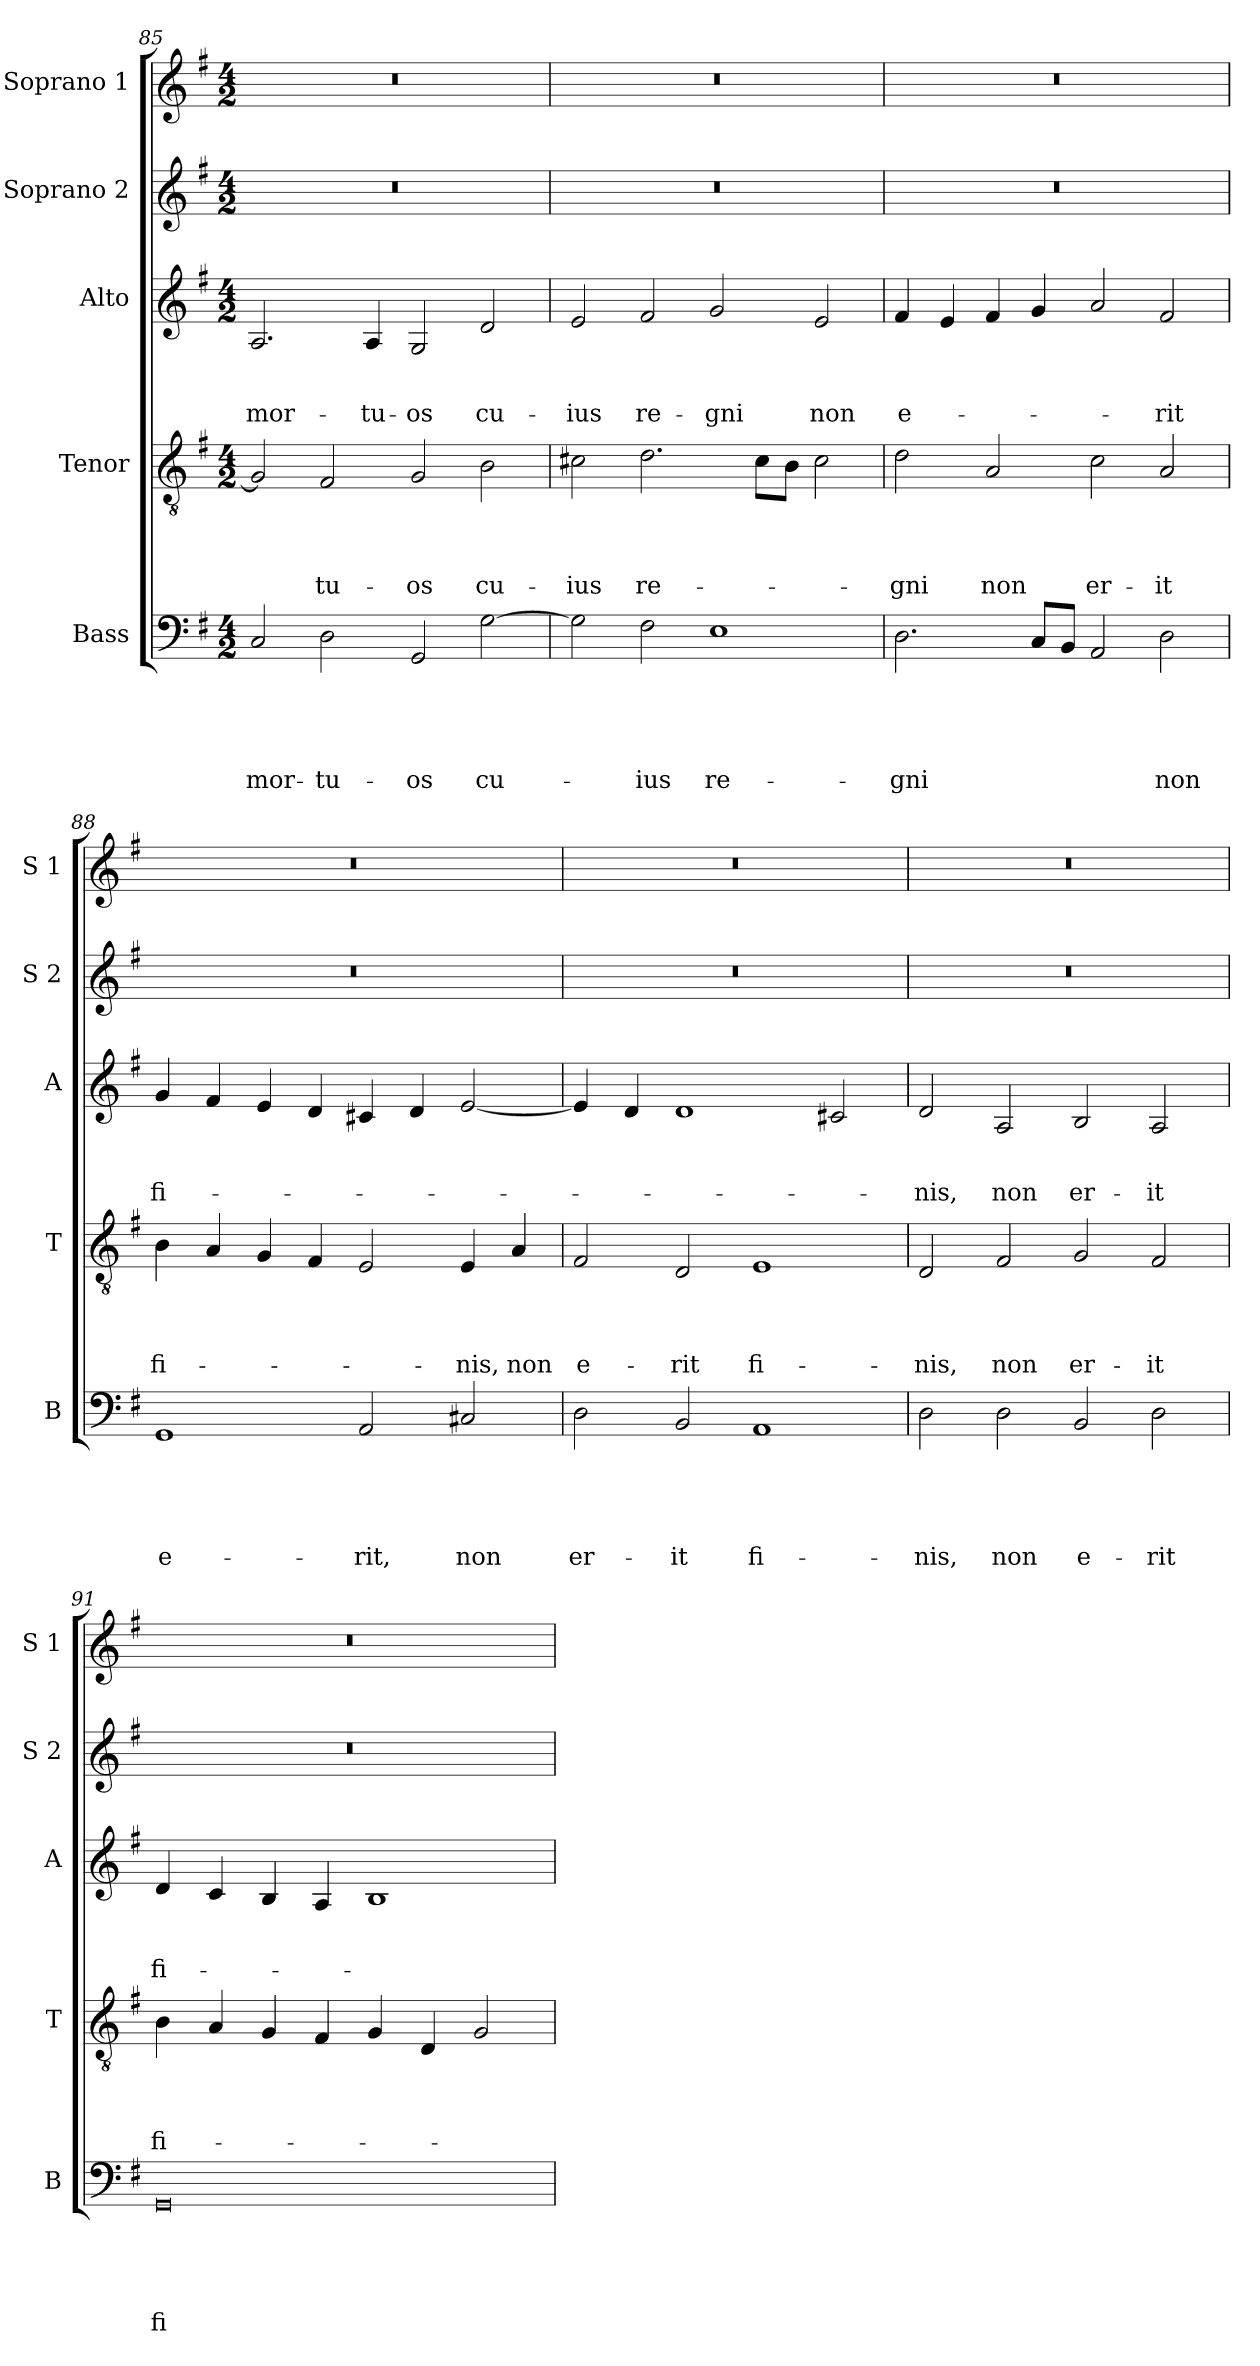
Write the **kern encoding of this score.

**kern	**text	**text	**text	**text	**text	**kern	**text	**text	**text	**text	**kern	**text	**text	**text	**kern	**kern
*part5	*part5	*part5	*part5	*part5	*part5	*part4	*part4	*part4	*part4	*part4	*part3	*part3	*part3	*part3	*part2	*part1
*staff5	*staff5	*staff5	*staff5	*staff5	*staff5	*staff4	*staff4	*staff4	*staff4	*staff4	*staff3	*staff3	*staff3	*staff3	*staff2	*staff1
*I"Bass	*	*	*	*	*	*I"Tenor	*	*	*	*	*I"Alto	*	*	*	*I"Soprano 2	*I"Soprano 1
*I'B	*	*	*	*	*	*I'T	*	*	*	*	*I'A	*	*	*	*I'S 2	*I'S 1
!!LO:LB:g=z
*clefF4	*	*	*	*	*	*clefGv2	*	*	*	*	*clefG2	*	*	*	*clefG2	*clefG2
*k[f#]	*	*	*	*	*	*k[f#]	*	*	*	*	*k[f#]	*	*	*	*k[f#]	*k[f#]
*G:	*	*	*	*	*	*G:	*	*	*	*	*G:	*	*	*	*G:	*G:
*M4/2	*	*	*	*	*	*M4/2	*	*	*	*	*M4/2	*	*	*	*M4/2	*M4/2
=85	=85	=85	=85	=85	=85	=85	=85	=85	=85	=85	=85	=85	=85	=85	=85	=85
!	!	!	!	!	!LO:LY:b	!	!	!	!	!	!	!	!	!LO:LY:b	!	!
2C/	.	.	.	.	mor-	2G/]	.	.	.	.	2.A/	.	.	mor-	0r	0r
!	!	!	!	!	!LO:LY:b	!	!	!	!	!LO:LY:b	!	!	!	!	!	!
2D\	.	.	.	.	-tu-	2F#/	.	.	.	-tu-	.	.	.	.	.	.
!	!	!	!	!	!	!	!	!	!	!	!	!	!	!LO:LY:b	!	!
.	.	.	.	.	.	.	.	.	.	.	4A/	.	.	-tu-	.	.
!	!	!	!	!	!LO:LY:b	!	!	!	!	!LO:LY:b	!	!	!	!LO:LY:b	!	!
2GG/	.	.	.	.	-os	2G/	.	.	.	-os	2G/	.	.	-os	.	.
!	!	!	!	!	!LO:LY:b	!	!	!	!	!LO:LY:b	!	!	!	!LO:LY:b	!	!
[>2G\	.	.	.	.	cu-	2B\	.	.	.	cu-	2d/	.	.	cu-	.	.
=86	=86	=86	=86	=86	=86	=86	=86	=86	=86	=86	=86	=86	=86	=86	=86	=86
!	!	!	!	!	!	!	!	!	!	!LO:LY:b	!	!	!	!LO:LY:b	!	!
2G\]	.	.	.	.	.	2c#X\	.	.	.	-ius	2e/	.	.	-ius	0r	0r
!	!	!	!	!	!LO:LY:b	!	!	!	!	!LO:LY:b	!	!	!	!LO:LY:b	!	!
2F#\	.	.	.	.	-ius	2.d\	.	.	.	re-	2f#/	.	.	re-	.	.
!	!	!	!	!	!LO:LY:b	!	!	!	!	!	!	!	!	!LO:LY:b	!	!
1E	.	.	.	.	re-	.	.	.	.	.	2g/	.	.	-gni	.	.
.	.	.	.	.	.	8c#\L	.	.	.	.	.	.	.	.	.	.
.	.	.	.	.	.	8B\J	.	.	.	.	.	.	.	.	.	.
!	!	!	!	!	!	!	!	!	!	!	!	!	!	!LO:LY:b	!	!
.	.	.	.	.	.	2c#\	.	.	.	.	2e/	.	.	non	.	.
=87	=87	=87	=87	=87	=87	=87	=87	=87	=87	=87	=87	=87	=87	=87	=87	=87
!	!	!	!	!	!LO:LY:b	!	!	!	!	!LO:LY:b	!	!	!	!LO:LY:b	!	!
2.D\	.	.	.	.	-gni	2d\	.	.	.	-gni	4f#/	.	.	e-	0r	0r
.	.	.	.	.	.	.	.	.	.	.	4e/	.	.	.	.	.
!	!	!	!	!	!	!	!	!	!	!LO:LY:b	!	!	!	!	!	!
.	.	.	.	.	.	2A/	.	.	.	non	4f#/	.	.	.	.	.
8C/L	.	.	.	.	.	.	.	.	.	.	4g/	.	.	.	.	.
8BB/J	.	.	.	.	.	.	.	.	.	.	.	.	.	.	.	.
!	!	!	!	!	!	!	!	!	!	!LO:LY:b	!	!	!	!	!	!
2AA/	.	.	.	.	.	2c\	.	.	.	er-	2a/	.	.	.	.	.
!	!	!	!	!	!LO:LY:b	!	!	!	!	!LO:LY:b	!	!	!	!LO:LY:b	!	!
2D\	.	.	.	.	non	2A/	.	.	.	-it	2f#/	.	.	-rit	.	.
!!LO:LB:g=z
=88	=88	=88	=88	=88	=88	=88	=88	=88	=88	=88	=88	=88	=88	=88	=88	=88
!	!	!	!	!	!LO:LY:b	!	!	!	!	!LO:LY:b	!	!	!	!LO:LY:b	!	!
1GG	.	.	.	.	e-	4B\	.	.	.	fi-	4g/	.	.	fi-	0r	0r
.	.	.	.	.	.	4A/	.	.	.	.	4f#/	.	.	.	.	.
.	.	.	.	.	.	4G/	.	.	.	.	4e/	.	.	.	.	.
.	.	.	.	.	.	4F#/	.	.	.	.	4d/	.	.	.	.	.
!	!	!	!	!	!LO:LY:b	!	!	!	!	!	!	!	!	!	!	!
2AA/	.	.	.	.	-rit,	2E/	.	.	.	.	4c#X/	.	.	.	.	.
.	.	.	.	.	.	.	.	.	.	.	4d/	.	.	.	.	.
!	!	!	!	!	!LO:LY:b	!	!	!	!	!LO:LY:b	!	!	!	!	!	!
2C#X/	.	.	.	.	non	4E/	.	.	.	-nis,	[<2e/	.	.	.	.	.
!	!	!	!	!	!	!	!	!	!	!LO:LY:b	!	!	!	!	!	!
.	.	.	.	.	.	4A/	.	.	.	non	.	.	.	.	.	.
=89	=89	=89	=89	=89	=89	=89	=89	=89	=89	=89	=89	=89	=89	=89	=89	=89
!	!	!	!	!	!LO:LY:b	!	!	!	!	!LO:LY:b	!	!	!	!	!	!
2D\	.	.	.	.	er-	2F#/	.	.	.	e-	4e/]	.	.	.	0r	0r
.	.	.	.	.	.	.	.	.	.	.	4d/	.	.	.	.	.
!	!	!	!	!	!LO:LY:b	!	!	!	!	!LO:LY:b	!	!	!	!	!	!
2BB/	.	.	.	.	-it	2D/	.	.	.	-rit	1d	.	.	.	.	.
!	!	!	!	!	!LO:LY:b	!	!	!	!	!LO:LY:b	!	!	!	!	!	!
1AA	.	.	.	.	fi-	1E	.	.	.	fi-	.	.	.	.	.	.
.	.	.	.	.	.	.	.	.	.	.	2c#X/	.	.	.	.	.
=90	=90	=90	=90	=90	=90	=90	=90	=90	=90	=90	=90	=90	=90	=90	=90	=90
!	!	!	!	!	!LO:LY:b	!	!	!	!	!LO:LY:b	!	!	!	!LO:LY:b	!	!
2D\	.	.	.	.	-nis,	2D/	.	.	.	-nis,	2d/	.	.	-nis,	0r	0r
!	!	!	!	!	!LO:LY:b	!	!	!	!	!LO:LY:b	!	!	!	!LO:LY:b	!	!
2D\	.	.	.	.	non	2F#/	.	.	.	non	2A/	.	.	non	.	.
!	!	!	!	!	!LO:LY:b	!	!	!	!	!LO:LY:b	!	!	!	!LO:LY:b	!	!
2BB/	.	.	.	.	e-	2G/	.	.	.	er-	2B/	.	.	er-	.	.
!	!	!	!	!	!LO:LY:b	!	!	!	!	!LO:LY:b	!	!	!	!LO:LY:b	!	!
2D\	.	.	.	.	-rit	2F#/	.	.	.	-it	2A/	.	.	-it	.	.
!!LO:PB:g=z
=91	=91	=91	=91	=91	=91	=91	=91	=91	=91	=91	=91	=91	=91	=91	=91	=91
!	!	!	!	!	!LO:LY:b	!	!	!	!	!LO:LY:b	!	!	!	!LO:LY:b	!	!
0GG	.	.	.	.	fi-	4B\	.	.	.	fi-	4d/	.	.	fi-	0r	0r
.	.	.	.	.	.	4A/	.	.	.	.	4c/	.	.	.	.	.
.	.	.	.	.	.	4G/	.	.	.	.	4B/	.	.	.	.	.
.	.	.	.	.	.	4F#/	.	.	.	.	4A/	.	.	.	.	.
.	.	.	.	.	.	4G/	.	.	.	.	1B	.	.	.	.	.
.	.	.	.	.	.	4D/	.	.	.	.	.	.	.	.	.	.
.	.	.	.	.	.	2G/	.	.	.	.	.	.	.	.	.	.
=	=	=	=	=	=	=	=	=	=	=	=	=	=	=	=	=
*-	*-	*-	*-	*-	*-	*-	*-	*-	*-	*-	*-	*-	*-	*-	*-	*-
